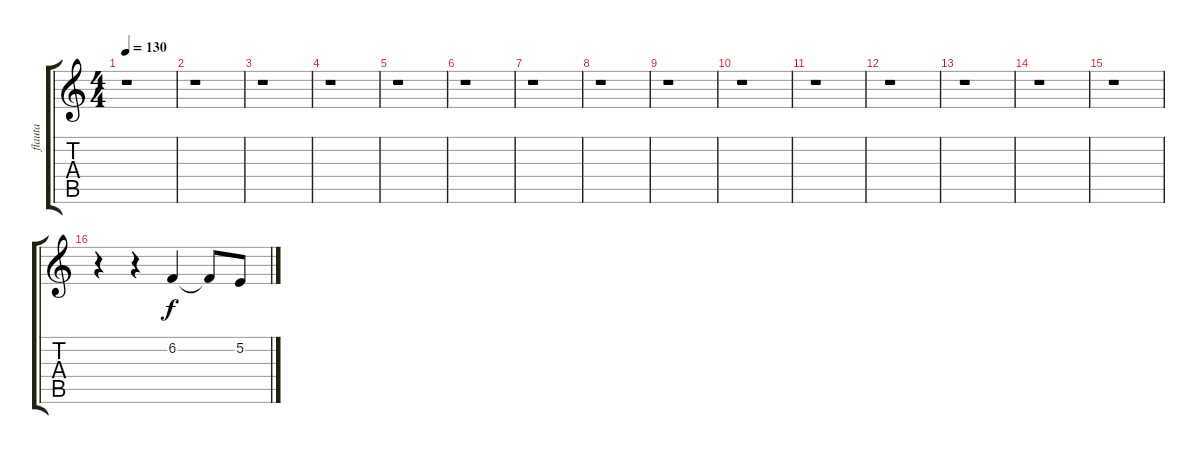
\track ("flauta" "flauta") {instrument flute}
\staff {score tabs}
\tuning (E4 B3 G3 D3 A2 E2) {hide}
\ts (4 4)
\tempo 130
\clef g2
\ks c
r.1{dy f instrument flute} |
r.1 |
r.1 |
r.1 |
r.1 |
r.1 |
r.1 |
r.1 |
r.1 |
r.1 |
r.1 |
r.1 |
r.1 |
r.1 |
r.1 |
r.4 r.4 6.2.4 6.2{t}.8 5.2.8
